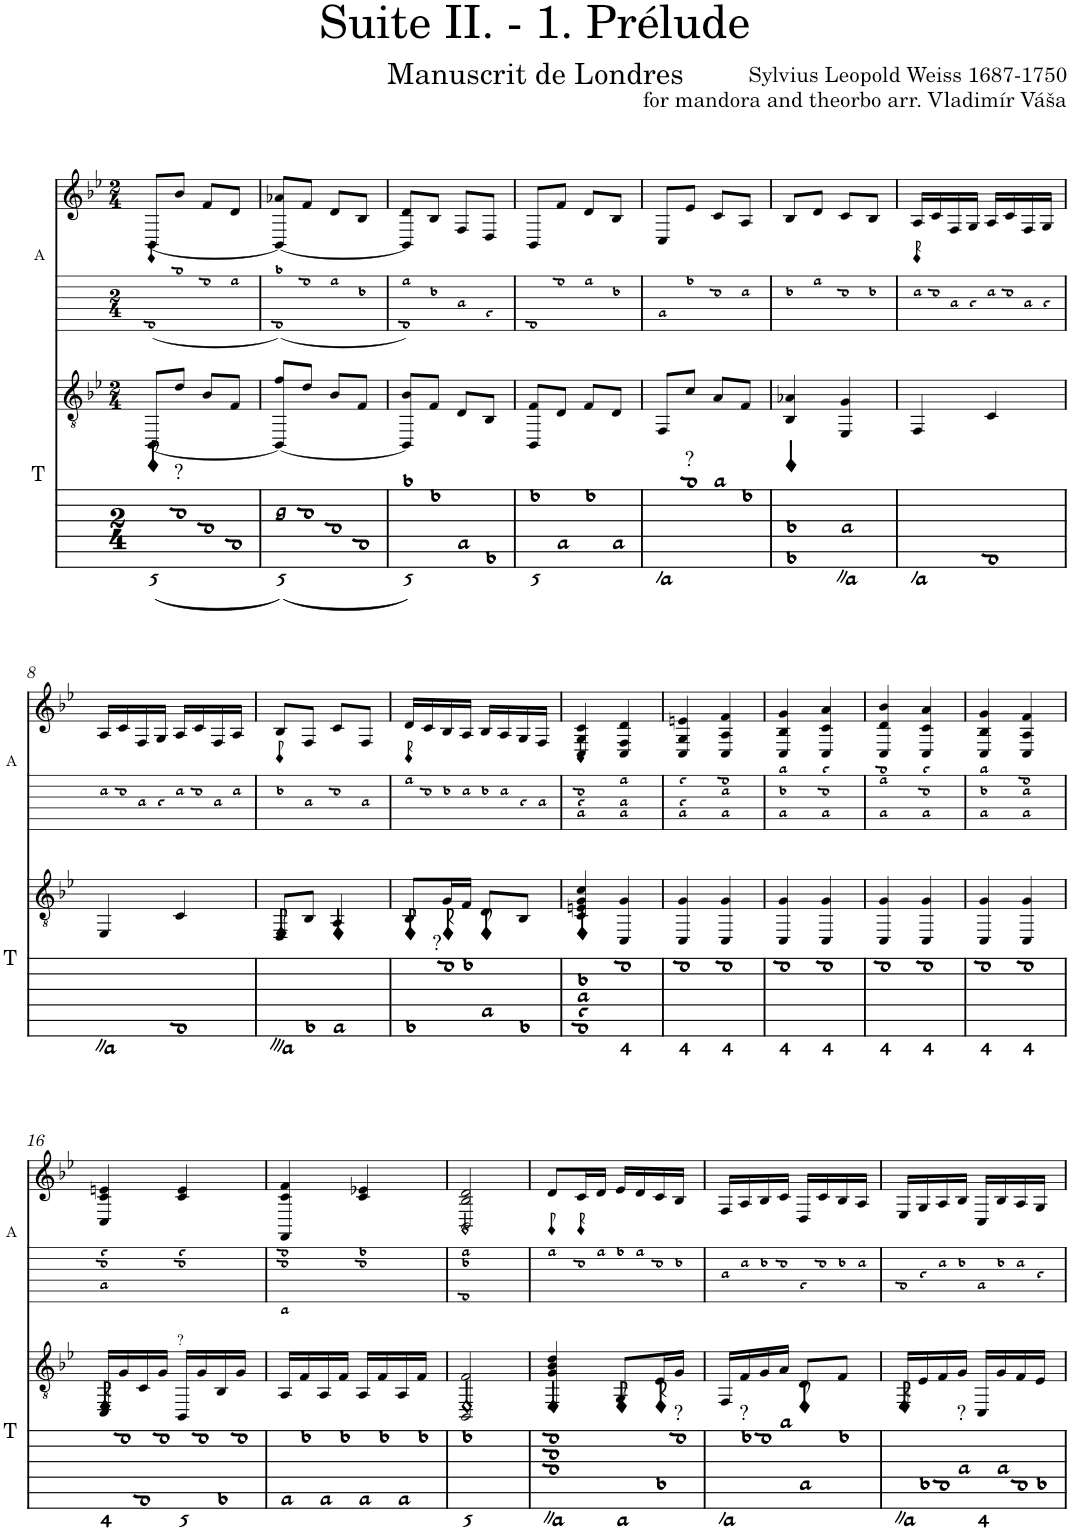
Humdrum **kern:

**kern	**kern	**kern	**kern
*part2	*part2	*part1	*part1
*staff4	*staff3	*staff2	*staff1
*I"T	*	*I"A	*
*I'T	*	*I'A	*
*stria6	*stria5	*stria6	*stria5
*	*clefGv2	*	*clefG2
*k[b-e-]	*k[b-e-]	*k[b-e-]	*k[b-e-]
*M2/4	*M2/4	*M2/4	*M2/4
=1	=1	=1	=1
[<8BBB-L	[<8BBB-/L	[<8BB-L	[<8BB-/L
!LO:TX:a:t=?	!	!	!
8dJ	8d/J	8b-J	8b-/J
8B-L	8B-/L	8fL	8f/L
8FJ	8F/J	8dJ	8d/J
=2	=2	=2	=2
8BBB-_\ 8f\L	8BBB-/_ 8f/L	8BB-_\ 8a-X\L	8BB-/_ 8a-X/L
8dJ	8d/J	8fJ	8f/J
8B-L	8B-/L	8dL	8d/L
8FJ	8F/J	8B-J	8B-/J
=3	=3	=3	=3
8BBB-]\ 8B-\L	8BBB-/] 8B-/L	8BB-]\ 8d\L	8BB-/] 8d/L
8FJ	8F/J	8B-J	8B-/J
8DL	8D/L	8FL	8F/L
8BB-J	8BB-/J	8DJ	8D/J
=4	=4	=4	=4
8BBB-\ 8F\L	8BBB-/ 8F/L	8BB-L	8BB-/L
8DJ	8D/J	8fJ	8f/J
8FL	8F/L	8dL	8d/L
8DJ	8D/J	8B-J	8B-/J
=5	=5	=5	=5
8FFL	8FF/L	8CL	8C/L
!LO:TX:a:t=?	!	!	!
8cJ	8c/J	8e-J	8e-/J
8AL	8A/L	8cL	8c/L
8FJ	8F/J	8AJ	8A/J
=6	=6	=6	=6
4BB- 4A-X	4BB-/ 4A-X/	8B-L	8B-/L
.	.	8dJ	8d/J
4EE- 4G	4EE-/ 4G/	8cL	8c/L
.	.	8B-J	8B-/J
=7	=7	=7	=7
4FF	4FF/	16ALL	16A/LL
.	.	16cJ	16c/
.	.	16FL	16F/
.	.	16GJJ	16G/JJ
4C	4C/	16ALL	16A/LL
.	.	16cJ	16c/
.	.	16FL	16F/
.	.	16GJJ	16G/JJ
!!LO:LB:g=z
=8	=8	=8	=8
4EE-	4EE-/	16ALL	16A/LL
.	.	16cJ	16c/
.	.	16FL	16F/
.	.	16GJJ	16G/JJ
4C	4C/	16ALL	16A/LL
.	.	16cJ	16c/
.	.	16FL	16F/
.	.	16AJJ	16A/JJ
=9	=9	=9	=9
8DDL	8DD/L	8B-L	8B-/L
8BB-J	8BB-/J	8FJ	8F/J
4AA	4AA/	8cL	8c/L
.	.	8FJ	8F/J
=10	=10	=10	=10
8BB-L	8BB-/L	16dLL	16d/LL
.	.	16cJ	16c/
!LO:TX:a:t=?	!	!	!
16GL	16G/L	16B-L	16B-/
16FJJ	16F/JJ	16AJJ	16A/JJ
8DL	8D/L	16B-LL	16B-/LL
.	.	16AJ	16A/
8BB-J	8BB-/J	16GL	16G/
.	.	16FJJ	16F/JJ
=11	=11	=11	=11
4C 4E#X 4G 4c	4C/ 4En/ 4G/ 4c/	4C 4G 4c	4C/ 4G/ 4c/
4CC 4G	4CC/ 4G/	4C 4F 4d	4C/ 4F/ 4d/
=12	=12	=12	=12
4CC 4G	4CC/ 4G/	4C 4G 4e#X	4C/ 4G/ 4en/
4CC 4G	4CC/ 4G/	4C 4A 4f	4C/ 4A/ 4f/
=13	=13	=13	=13
4CC 4G	4CC/ 4G/	4C 4B- 4g	4C/ 4B-/ 4g/
4CC 4G	4CC/ 4G/	4C 4c 4a	4C/ 4c/ 4a/
=14	=14	=14	=14
4CC 4G	4CC/ 4G/	4C 4d 4b-	4C/ 4d/ 4b-/
4CC 4G	4CC/ 4G/	4C 4c 4a	4C/ 4c/ 4a/
=15	=15	=15	=15
4CC 4G	4CC/ 4G/	4C 4B- 4g	4C/ 4B-/ 4g/
4CC 4G	4CC/ 4G/	4C 4A 4f	4C/ 4A/ 4f/
!!LO:LB:g=z
=16	=16	=16	=16
16CCLL	16CC/LL	4C 4c 4e#X	4C/ 4c/ 4en/
16GJ	16G/	.	.
16CL	16C/	.	.
16GJJ	16G/JJ	.	.
!	!LO:TX:a:t=?	!	!
16BBB-LL	16BBB-/LL	4c 4e	4c/ 4e/
16GJ	16G/	.	.
16BB-L	16BB-/	.	.
16GJJ	16G/JJ	.	.
=17	=17	=17	=17
16AALL	16AA/LL	4FF 4c 4f	4FF/ 4c/ 4f/
16FJ	16F/	.	.
16AAL	16AA/	.	.
16FJJ	16F/JJ	.	.
16AALL	16AA/LL	4c 4e-X	4c/ 4e-X/
16FJ	16F/	.	.
16AAL	16AA/	.	.
16FJJ	16F/JJ	.	.
=18	=18	=18	=18
2BBB- 2F	2BBB-/ 2F/	2BB- 2B- 2d	2BB-/ 2B-/ 2d/
=19	=19	=19	=19
4EE- 4B- 4d 4G	4EE-/ 4G/ 4B-/ 4d/	8dL	8d/L
.	.	16cL	16c/L
.	.	16dJJ	16d/JJ
8GGL	8GG/L	16e-LL	16e-/LL
.	.	16dJ	16d/
16E-L	16E-/L	16cL	16c/
!LO:TX:a:t=?	!	!	!
16GJJ	16G/JJ	16B-JJ	16B-/JJ
=20	=20	=20	=20
16FFLL	16FF/LL	16FLL	16F/LL
!LO:TX:a:t=?	!	!	!
16FJ	16F/	16AJ	16A/
16GL	16G/	16B-L	16B-/
16AJJ	16A/JJ	16cJJ	16c/JJ
8DL	8D/L	16DLL	16D/LL
.	.	16cJ	16c/
8FJ	8F/J	16B-L	16B-/
.	.	16AJJ	16A/JJ
=21	=21	=21	=21
16EE-LL	16EE-/LL	16E-LL	16E-/LL
16E-J	16E-/	16GJ	16G/
16FL	16F/	16AL	16A/
!LO:TX:a:t=?	!	!	!
16GJJ	16G/JJ	16B-JJ	16B-/JJ
16CCLL	16CC/LL	16CLL	16C/LL
16GJ	16G/	16B-J	16B-/
16FL	16F/	16AL	16A/
16E-JJ	16E-/JJ	16GJJ	16G/JJ
=	=	=	=
*-	*-	*-	*-
